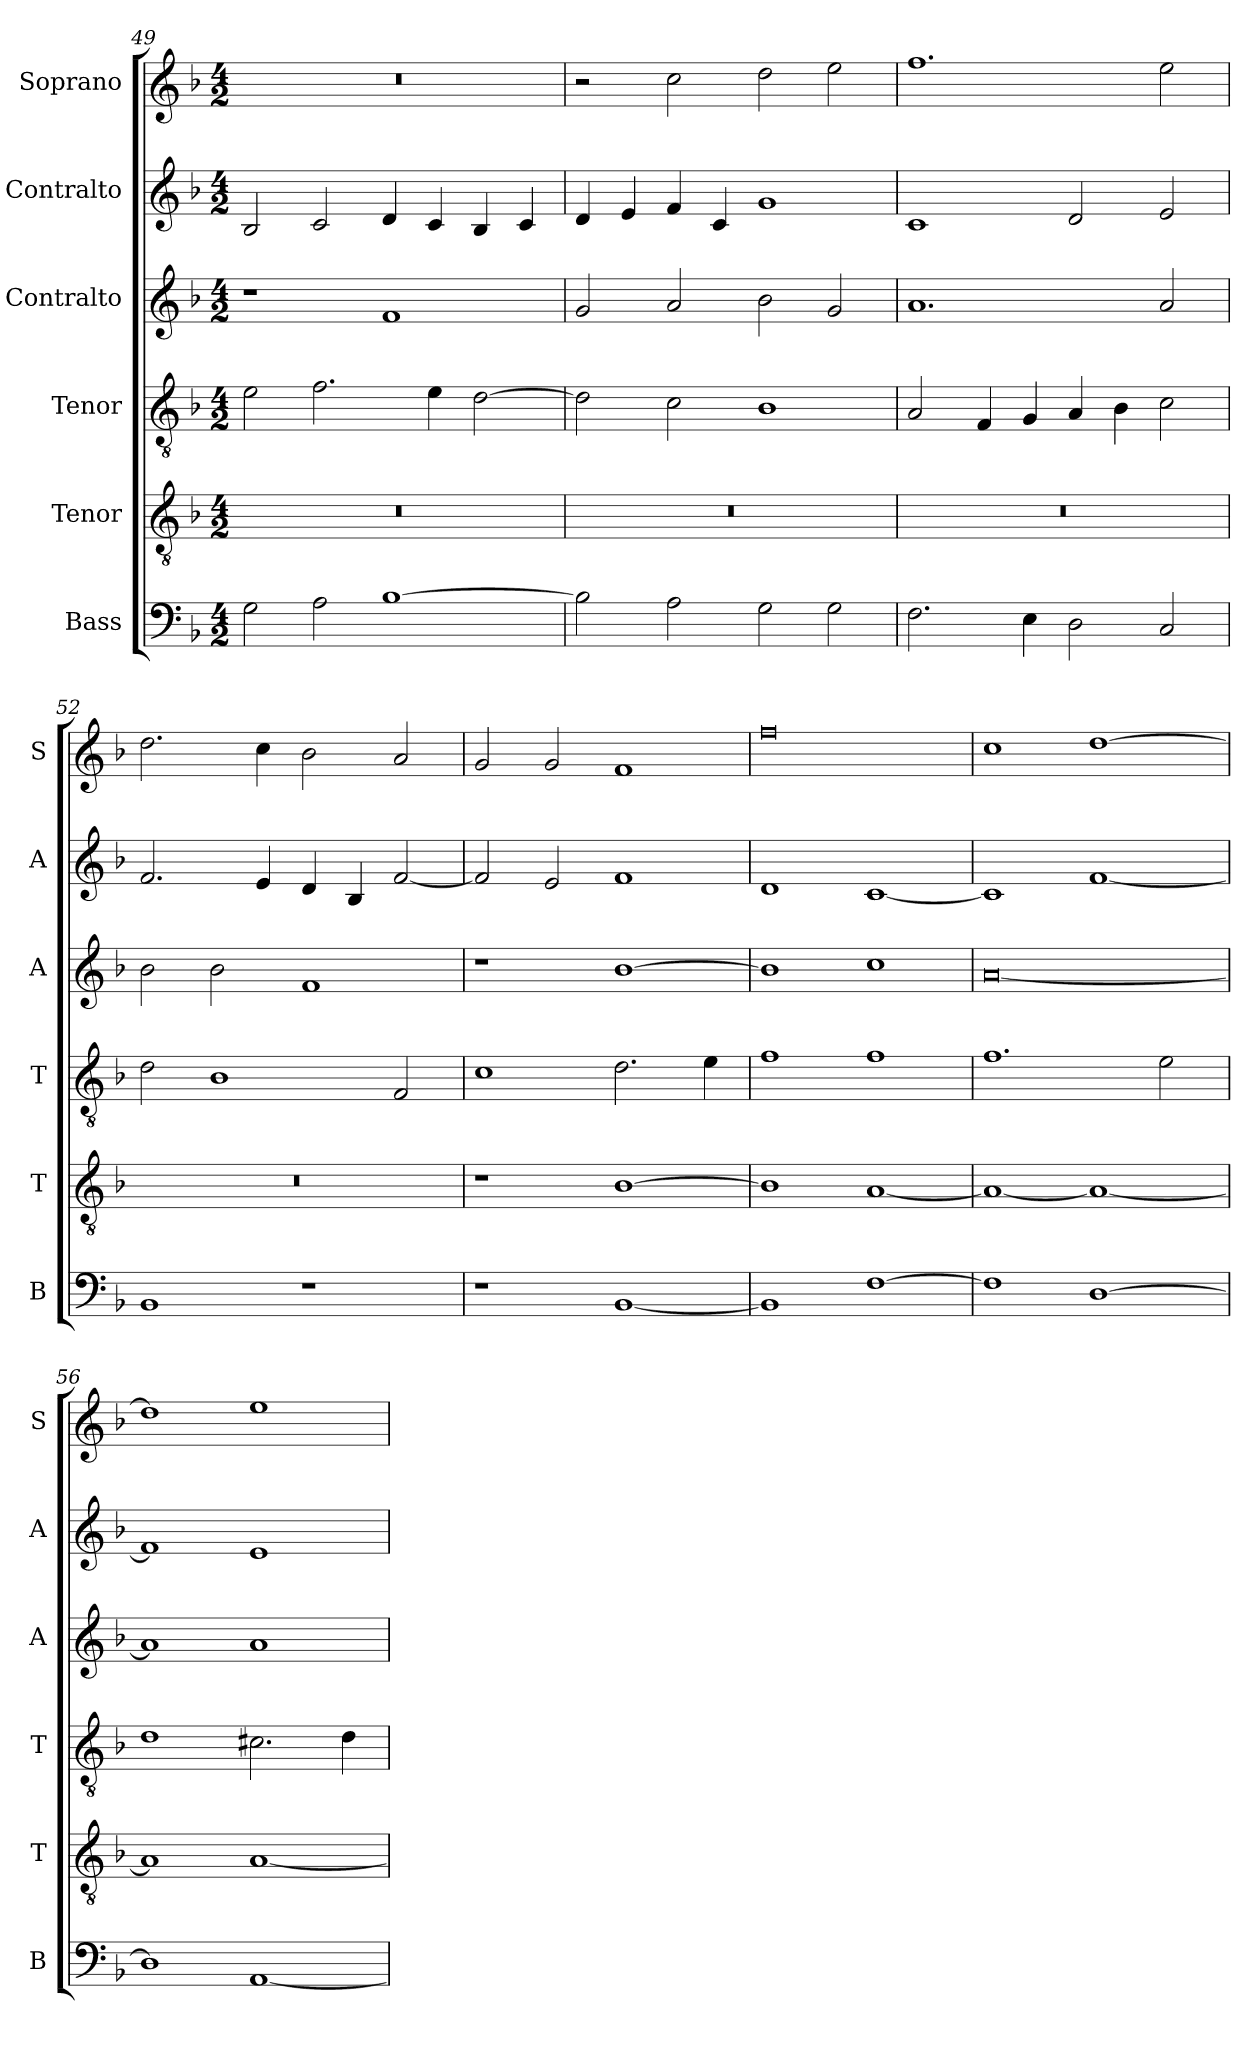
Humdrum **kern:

**kern	**kern	**kern	**kern	**kern	**kern
*part6	*part5	*part4	*part3	*part2	*part1
*staff6	*staff5	*staff4	*staff3	*staff2	*staff1
*I"Bass	*I"Tenor	*I"Tenor	*I"Contralto	*I"Contralto	*I"Soprano
*I'B	*I'T	*I'T	*I'A	*I'A	*I'S
*clefF4	*clefGv2	*clefGv2	*clefG2	*clefG2	*clefG2
*k[b-]	*k[b-]	*k[b-]	*k[b-]	*k[b-]	*k[b-]
*F:ion	*F:ion	*F:ion	*F:ion	*F:ion	*F:ion
*M4/2	*M4/2	*M4/2	*M4/2	*M4/2	*M4/2
=49	=49	=49	=49	=49	=49
2G	0r	2e	1r	2B-	0r
2A	.	2.f	.	2c	.
[1B-	.	.	1f	4d	.
.	.	4e	.	4c	.
.	.	[2d	.	4B-	.
.	.	.	.	4c	.
=50	=50	=50	=50	=50	=50
2B-]	0r	2d]	2g	4d	2r
.	.	.	.	4e	.
2A	.	2c	2a	4f	2cc
.	.	.	.	4c	.
2G	.	1B-	2b-	1g	2dd
2G	.	.	2g	.	2ee
=51	=51	=51	=51	=51	=51
2.F	0r	2A	1.a	1c	1.ff
.	.	4F	.	.	.
4E	.	4G	.	.	.
2D	.	4A	.	2d	.
.	.	4B-	.	.	.
2C	.	2c	2a	2e	2ee
=52	=52	=52	=52	=52	=52
1BB-	0r	2d	2b-	2.f	2.dd
.	.	1B-	2b-	.	.
.	.	.	.	4e	4cc
1r	.	.	1f	4d	2b-
.	.	.	.	4B-	.
.	.	2F	.	[2f	2a
=53	=53	=53	=53	=53	=53
1r	1r	1c	1r	2f]	2g
.	.	.	.	2e	2g
[1BB-	[1B-	2.d	[1b-	1f	1f
.	.	4e	.	.	.
=54	=54	=54	=54	=54	=54
1BB-]	1B-]	1f	1b-]	1d	0ff
[1F	[1A	1f	1cc	[1c	.
=55	=55	=55	=55	=55	=55
1F]	1A_	1.f	[0a	1c]	1cc
[1D	1A_	.	.	[1f	[1dd
.	.	2e	.	.	.
=56	=56	=56	=56	=56	=56
1D]	1A]	1d	1a]	1f]	1dd]
[1AA	[1A	2.c#X	1a	1e	1ee
.	.	4d	.	.	.
=	=	=	=	=	=
*-	*-	*-	*-	*-	*-
